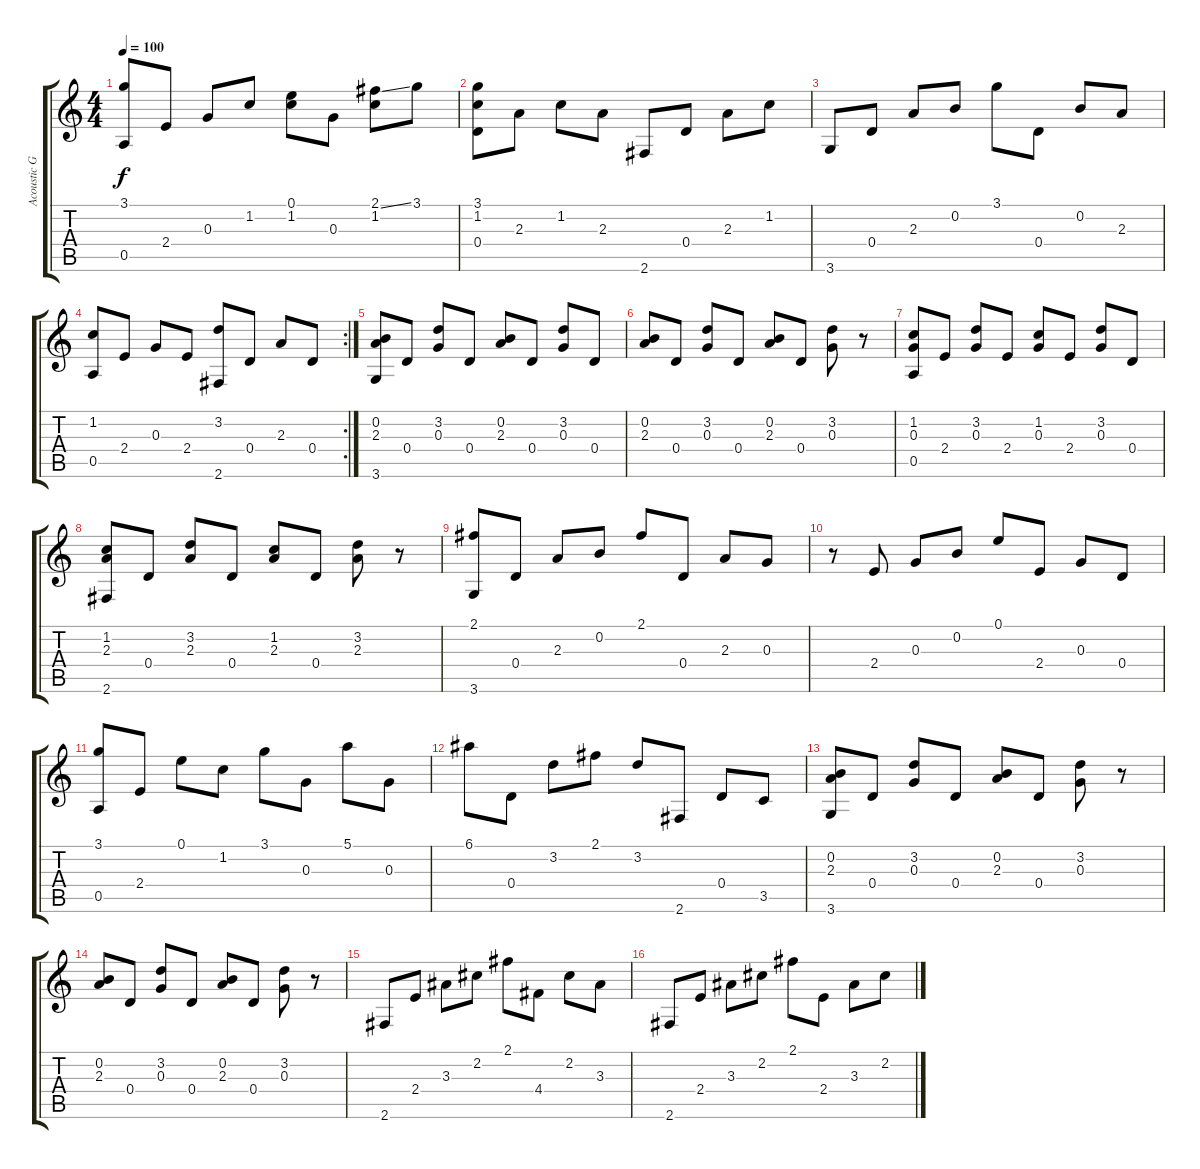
\track ("Acoustic Guitar" "Acoustic G") {instrument acousticguitarsteel}
\staff {score tabs}
\tuning (E4 B3 G3 D3 A2 E2) {hide}
\ts (4 4)
\tempo 100
\clef g2
\ks c
(3.1 0.5).8{dy f} 2.4.8 0.3.8 1.2.8 (0.1 1.2).8 0.3.8 (2.1{ss} 1.2).8 3.1.8 |
(3.1 1.2 0.4).8 2.3.8 1.2.8 2.3.8 2.6.8 0.4.8 2.3.8 1.2.8 |
3.6.8 0.4.8 2.3.8 0.2.8 3.1.8 0.4.8 0.2.8 2.3.8 |
\rc 2
(1.2 0.5).8 2.4.8 0.3.8 2.4.8 (3.2 2.6).8 0.4.8 2.3.8 0.4.8 |
(0.2 2.3 3.6).8 0.4.8 (3.2 0.3).8 0.4.8 (0.2 2.3).8 0.4.8 (3.2 0.3).8 0.4.8 |
(0.2 2.3).8 0.4.8 (3.2 0.3).8 0.4.8 (0.2 2.3).8 0.4.8 (3.2 0.3).8 r.8 |
(1.2 0.3 0.5).8 2.4.8 (3.2 0.3).8 2.4.8 (1.2 0.3).8 2.4.8 (3.2 0.3).8 0.4.8 |
(1.2 2.3 2.6).8 0.4.8 (3.2 2.3).8 0.4.8 (1.2 2.3).8 0.4.8 (3.2 2.3).8 r.8 |
(2.1 3.6).8 0.4.8 2.3.8 0.2.8 2.1.8 0.4.8 2.3.8 0.3.8 |
r.8 2.4.8 0.3.8 0.2.8 0.1.8 2.4.8 0.3.8 0.4.8 |
(3.1 0.5).8 2.4.8 0.1.8 1.2.8 3.1.8 0.3.8 5.1.8 0.3.8 |
6.1.8 0.4.8 3.2.8 2.1.8 3.2.8 2.6.8 0.4.8 3.5.8 |
(0.2 2.3 3.6).8 0.4.8 (3.2 0.3).8 0.4.8 (0.2 2.3).8 0.4.8 (3.2 0.3).8 r.8 |
(0.2 2.3).8 0.4.8 (3.2 0.3).8 0.4.8 (0.2 2.3).8 0.4.8 (3.2 0.3).8 r.8 |
2.6.8 2.4.8 3.3.8 2.2.8 2.1.8 4.4.8 2.2.8 3.3.8 |
2.6.8 2.4.8 3.3.8 2.2.8 2.1.8 2.4.8 3.3.8 2.2.8
